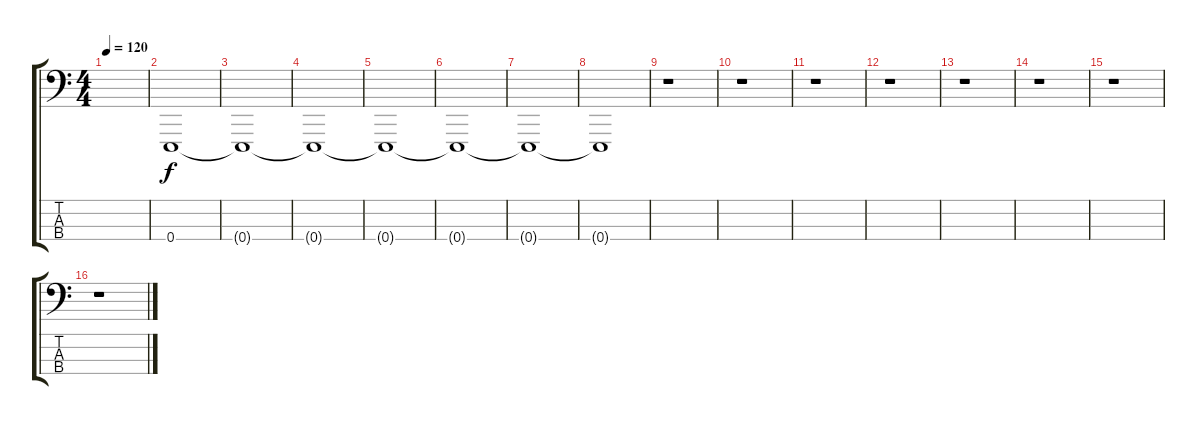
\track "" {instrument lead2sawtooth}
\staff {score tabs}
\tuning (G2 D2 A1 E1) {hide}
\ts (4 4)
\tempo 120
\clef f4
\ks c
|
0.4.1 |
0.4{t}.1 |
0.4{t}.1 |
0.4{t}.1{volume 0} |
0.4{t}.1 |
0.4{t}.1 |
0.4{t}.1 |
r.1 |
r.1 |
r.1 |
r.1 |
r.1 |
r.1 |
r.1 |
r.1
